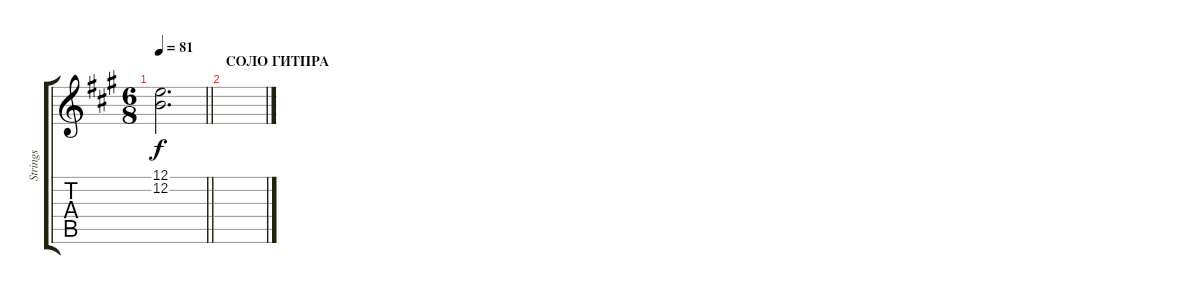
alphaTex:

\track ("Strings" "Strings") {instrument stringensemble1}
\staff {score tabs}
\tuning (E4 B3 G3 D3 A2 E2) {hide}
\ts (6 8)
\tempo 81
\clef g2
\barLineRight lightlight
\ks a
(12.1 12.2).2{d dy f} |
\section ("" "СОЛО ГИТПРА")
